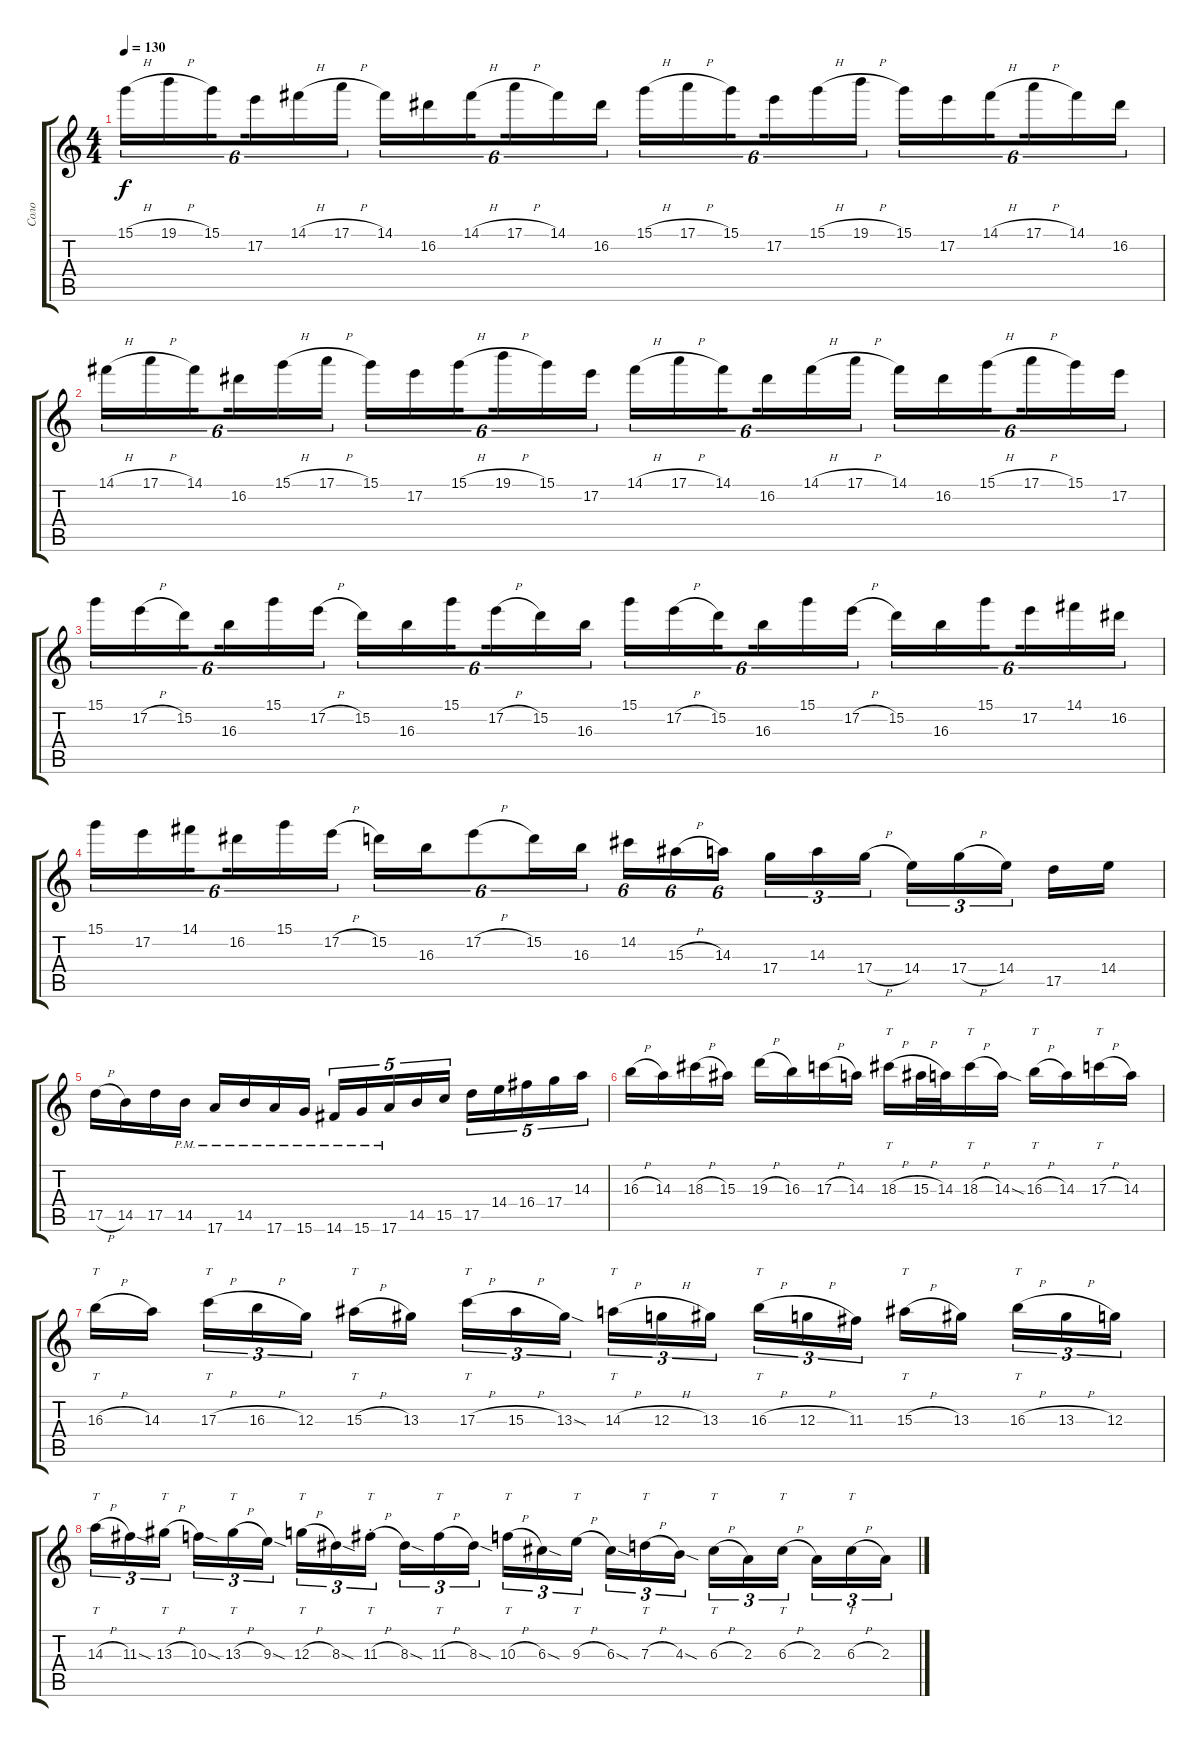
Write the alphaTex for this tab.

\track ("Соло" "Соло") {instrument distortionguitar}
\staff {score tabs}
\tuning (E4 B3 G3 D3 A2 E2) {hide}
\ts (4 4)
\tempo 130
\clef g2
\ks c
15.1{h}.16{tu (6 4) dy f} 19.1{h}.16{tu (6 4)} 15.1.16{tu (6 4) beam splitsecondary} 17.2.16{tu (6 4)} 14.1{h}.16{tu (6 4)} 17.1{h}.16{tu (6 4)} 14.1.16{tu (6 4)} 16.2.16{tu (6 4)} 14.1{h}.16{tu (6 4) beam splitsecondary} 17.1{h}.16{tu (6 4)} 14.1.16{tu (6 4)} 16.2.16{tu (6 4)} 15.1{h}.16{tu (6 4)} 17.1{h}.16{tu (6 4)} 15.1.16{tu (6 4) beam splitsecondary} 17.2.16{tu (6 4)} 15.1{h}.16{tu (6 4)} 19.1{h}.16{tu (6 4)} 15.1.16{tu (6 4)} 17.2.16{tu (6 4)} 14.1{h}.16{tu (6 4) beam splitsecondary} 17.1{h}.16{tu (6 4)} 14.1.16{tu (6 4)} 16.2.16{tu (6 4)} |
14.1{h}.16{tu (6 4)} 17.1{h}.16{tu (6 4)} 14.1.16{tu (6 4) beam splitsecondary} 16.2.16{tu (6 4)} 15.1{h}.16{tu (6 4)} 17.1{h}.16{tu (6 4)} 15.1.16{tu (6 4)} 17.2.16{tu (6 4)} 15.1{h}.16{tu (6 4) beam splitsecondary} 19.1{h}.16{tu (6 4)} 15.1.16{tu (6 4)} 17.2.16{tu (6 4)} 14.1{h}.16{tu (6 4)} 17.1{h}.16{tu (6 4)} 14.1.16{tu (6 4) beam splitsecondary} 16.2.16{tu (6 4)} 14.1{h}.16{tu (6 4)} 17.1{h}.16{tu (6 4)} 14.1.16{tu (6 4)} 16.2.16{tu (6 4)} 15.1{h}.16{tu (6 4) beam splitsecondary} 17.1{h}.16{tu (6 4)} 15.1.16{tu (6 4)} 17.2.16{tu (6 4)} |
15.1.16{tu (6 4)} 17.2{h}.16{tu (6 4)} 15.2.16{tu (6 4) beam splitsecondary} 16.3.16{tu (6 4)} 15.1.16{tu (6 4)} 17.2{h}.16{tu (6 4)} 15.2.16{tu (6 4)} 16.3.16{tu (6 4)} 15.1.16{tu (6 4) beam splitsecondary} 17.2{h}.16{tu (6 4)} 15.2.16{tu (6 4)} 16.3.16{tu (6 4)} 15.1.16{tu (6 4)} 17.2{h}.16{tu (6 4)} 15.2.16{tu (6 4) beam splitsecondary} 16.3.16{tu (6 4)} 15.1.16{tu (6 4)} 17.2{h}.16{tu (6 4)} 15.2.16{tu (6 4)} 16.3.16{tu (6 4)} 15.1.16{tu (6 4) beam splitsecondary} 17.2.16{tu (6 4)} 14.1.16{tu (6 4)} 16.2.16{tu (6 4)} |
15.1.16{tu (6 4)} 17.2.16{tu (6 4)} 14.1.16{tu (6 4) beam splitsecondary} 16.2.16{tu (6 4)} 15.1.16{tu (6 4)} 17.2{h}.16{tu (6 4)} 15.2.16{tu (6 4)} 16.3.16{tu (6 4)} 17.2{h}.8{tu (6 4)} 15.2.16{tu (6 4)} 16.3.16{tu (6 4)} 14.2.16{tu (6 4)} 15.3{h}.16{tu (6 4)} 14.3.16{tu (6 4) beam splitsecondary} 17.4.16{tu (3 2)} 14.3.16{tu (3 2)} 17.4{h}.16{tu (3 2)} 14.4.16{tu (3 2)} 17.4{h}.16{tu (3 2)} 14.4.16{tu (3 2) beam splitsecondary} 17.5.16 14.4.16 |
17.5{h}.16 14.5.16 17.5.16 14.5{pm}.16 17.6{pm}.16 14.5{pm}.16 17.6{pm}.16 15.6{pm}.16 14.6{pm}.16{tu (5 4)} 15.6{pm}.16{tu (5 4)} 17.6{pm}.16{tu (5 4)} 14.5.16{tu (5 4)} 15.5.16{tu (5 4)} 17.5.16{tu (5 4)} 14.4.16{tu (5 4)} 16.4.16{tu (5 4)} 17.4.16{tu (5 4)} 14.3.16{tu (5 4)} |
16.3{h}.16 14.3.16 18.3{h}.16 15.3.16 19.3{h}.16 16.3.16 17.3{h}.16 14.3.16 18.3{h}.16{tt} 15.3{h}.32 14.3.32 18.3{h}.16{tt} 14.3{sod}.16 16.3{h}.16{tt} 14.3.16 17.3{h}.16{tt} 14.3.16 |
16.3{h}.16{tt} 14.3.16{beam splitsecondary} 17.3{h}.16{tt tu (3 2)} 16.3{h}.16{tu (3 2)} 12.3.16{tu (3 2)} 15.3{h}.16{tt} 13.3.16{beam splitsecondary} 17.3{h}.16{tt tu (3 2)} 15.3{h}.16{tu (3 2)} 13.3{sod}.16{tu (3 2)} 14.3{h}.16{tt tu (3 2)} 12.3{h}.16{tu (3 2)} 13.3.16{tu (3 2) beam splitsecondary} 16.3{h}.16{tt tu (3 2)} 12.3{h}.16{tu (3 2)} 11.3.16{tu (3 2)} 15.3{h}.16{tt} 13.3.16{beam splitsecondary} 16.3{h}.16{tt tu (3 2)} 13.3{h}.16{tu (3 2)} 12.3.16{tu (3 2)} |
14.3{h}.16{tt tu (3 2)} 11.3{sod}.16{tu (3 2)} 13.3{h}.16{tt tu (3 2) beam splitsecondary} 10.3{sod}.16{tu (3 2)} 13.3{h}.16{tt tu (3 2)} 9.3{sod}.16{tu (3 2)} 12.3{h}.16{tt tu (3 2)} 8.3{sod}.16{tu (3 2)} 11.3{h st}.16{tt tu (3 2) beam splitsecondary} 8.3{sod}.16{tu (3 2)} 11.3{h}.16{tt tu (3 2)} 8.3{sod}.16{tu (3 2)} 10.3{h}.16{tt tu (3 2)} 6.3{sod}.16{tu (3 2)} 9.3{h}.16{tt tu (3 2) beam splitsecondary} 6.3{sod}.16{tu (3 2)} 7.3{h}.16{tt tu (3 2)} 4.3{sod}.16{tu (3 2)} 6.3{h}.16{tt tu (3 2)} 2.3.16{tu (3 2)} 6.3{h}.16{tt tu (3 2) beam splitsecondary} 2.3.16{tu (3 2)} 6.3{h}.16{tt tu (3 2)} 2.3.16{tu (3 2)}
